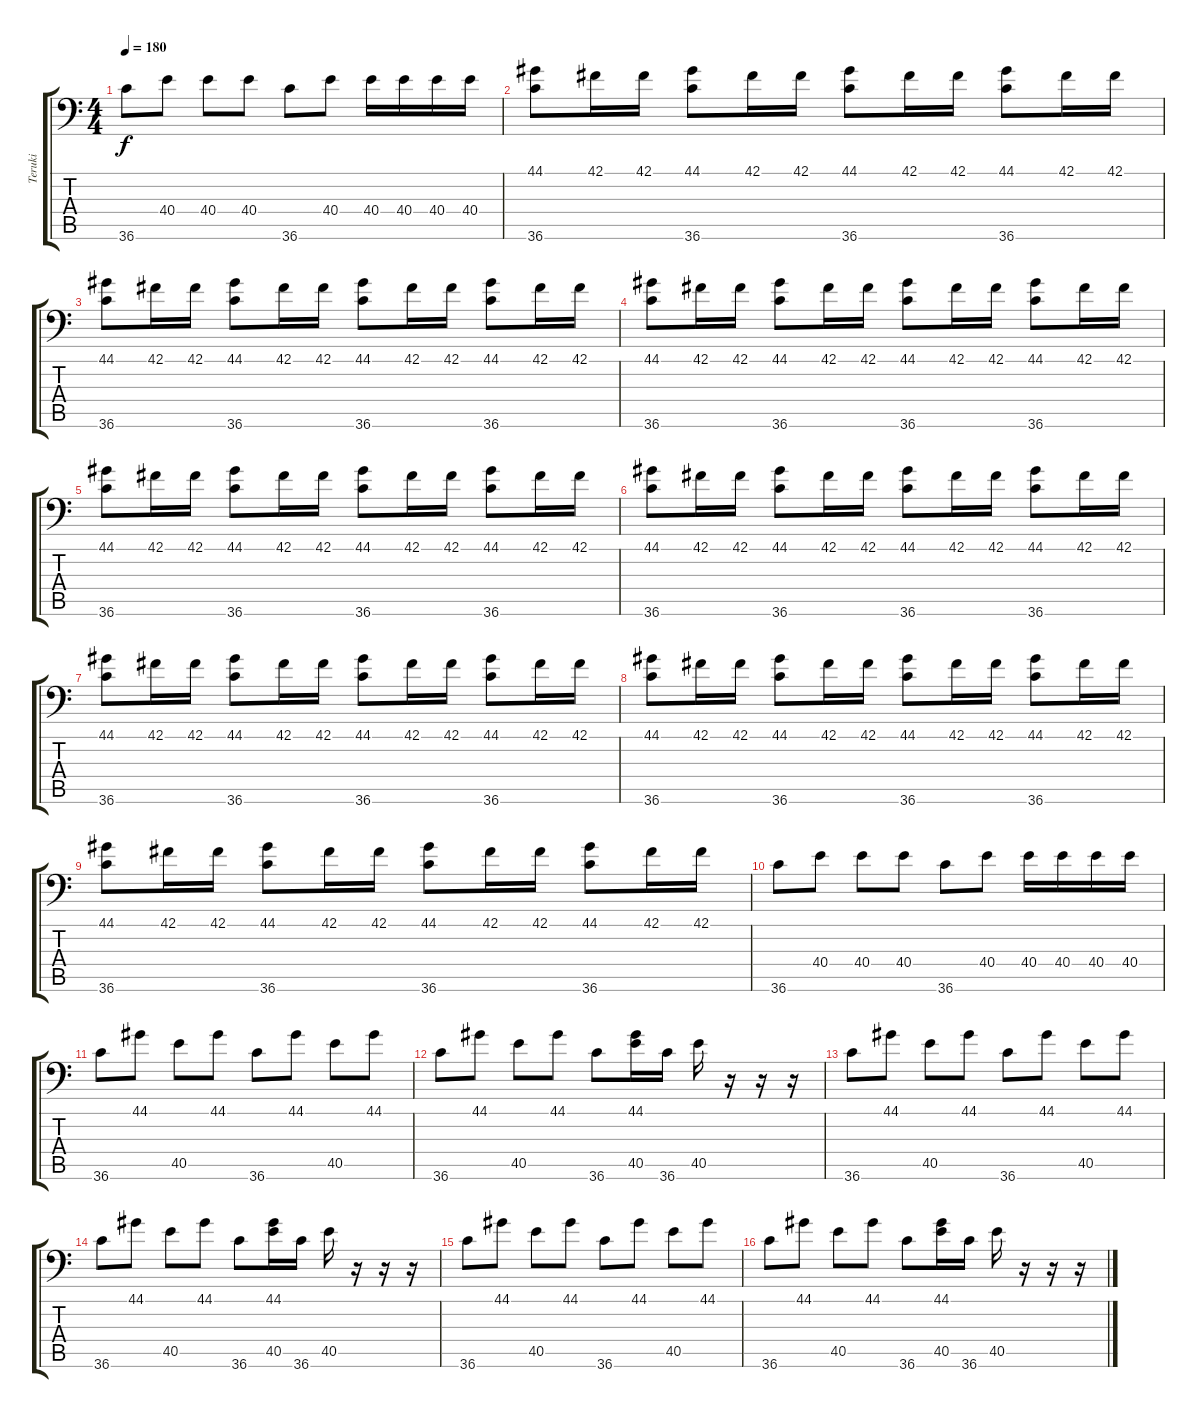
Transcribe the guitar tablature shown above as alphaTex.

\track ("Teruki" "Teruki") {instrument acousticgrandpiano}
\staff {score tabs}
\tuning (C-1 C-1 C-1 C-1 C-1 C-1) {hide}
\ts (4 4)
\tempo 180
\clef f4
\ks c
36.6.8{dy f} 40.4.8 40.4.8 40.4.8 36.6.8 40.4.8 40.4.16 40.4.16 40.4.16 40.4.16 |
(44.1 36.6).8 42.1.16 42.1.16 (44.1 36.6).8 42.1.16 42.1.16 (44.1 36.6).8 42.1.16 42.1.16 (44.1 36.6).8 42.1.16 42.1.16 |
(44.1 36.6).8 42.1.16 42.1.16 (44.1 36.6).8 42.1.16 42.1.16 (44.1 36.6).8 42.1.16 42.1.16 (44.1 36.6).8 42.1.16 42.1.16 |
(44.1 36.6).8 42.1.16 42.1.16 (44.1 36.6).8 42.1.16 42.1.16 (44.1 36.6).8 42.1.16 42.1.16 (44.1 36.6).8 42.1.16 42.1.16 |
(44.1 36.6).8 42.1.16 42.1.16 (44.1 36.6).8 42.1.16 42.1.16 (44.1 36.6).8 42.1.16 42.1.16 (44.1 36.6).8 42.1.16 42.1.16 |
(44.1 36.6).8 42.1.16 42.1.16 (44.1 36.6).8 42.1.16 42.1.16 (44.1 36.6).8 42.1.16 42.1.16 (44.1 36.6).8 42.1.16 42.1.16 |
(44.1 36.6).8 42.1.16 42.1.16 (44.1 36.6).8 42.1.16 42.1.16 (44.1 36.6).8 42.1.16 42.1.16 (44.1 36.6).8 42.1.16 42.1.16 |
(44.1 36.6).8 42.1.16 42.1.16 (44.1 36.6).8 42.1.16 42.1.16 (44.1 36.6).8 42.1.16 42.1.16 (44.1 36.6).8 42.1.16 42.1.16 |
(44.1 36.6).8 42.1.16 42.1.16 (44.1 36.6).8 42.1.16 42.1.16 (44.1 36.6).8 42.1.16 42.1.16 (44.1 36.6).8 42.1.16 42.1.16 |
36.6.8 40.4.8 40.4.8 40.4.8 36.6.8 40.4.8 40.4.16 40.4.16 40.4.16 40.4.16 |
36.6.8 44.1.8 40.5.8 44.1.8 36.6.8 44.1.8 40.5.8 44.1.8 |
36.6.8 44.1.8 40.5.8 44.1.8 36.6.8 (44.1 40.5).16 36.6.16 40.5.16 r.16 r.16 r.16 |
36.6.8 44.1.8 40.5.8 44.1.8 36.6.8 44.1.8 40.5.8 44.1.8 |
36.6.8 44.1.8 40.5.8 44.1.8 36.6.8 (44.1 40.5).16 36.6.16 40.5.16 r.16 r.16 r.16 |
36.6.8 44.1.8 40.5.8 44.1.8 36.6.8 44.1.8 40.5.8 44.1.8 |
36.6.8 44.1.8 40.5.8 44.1.8 36.6.8 (44.1 40.5).16 36.6.16 40.5.16 r.16 r.16 r.16
